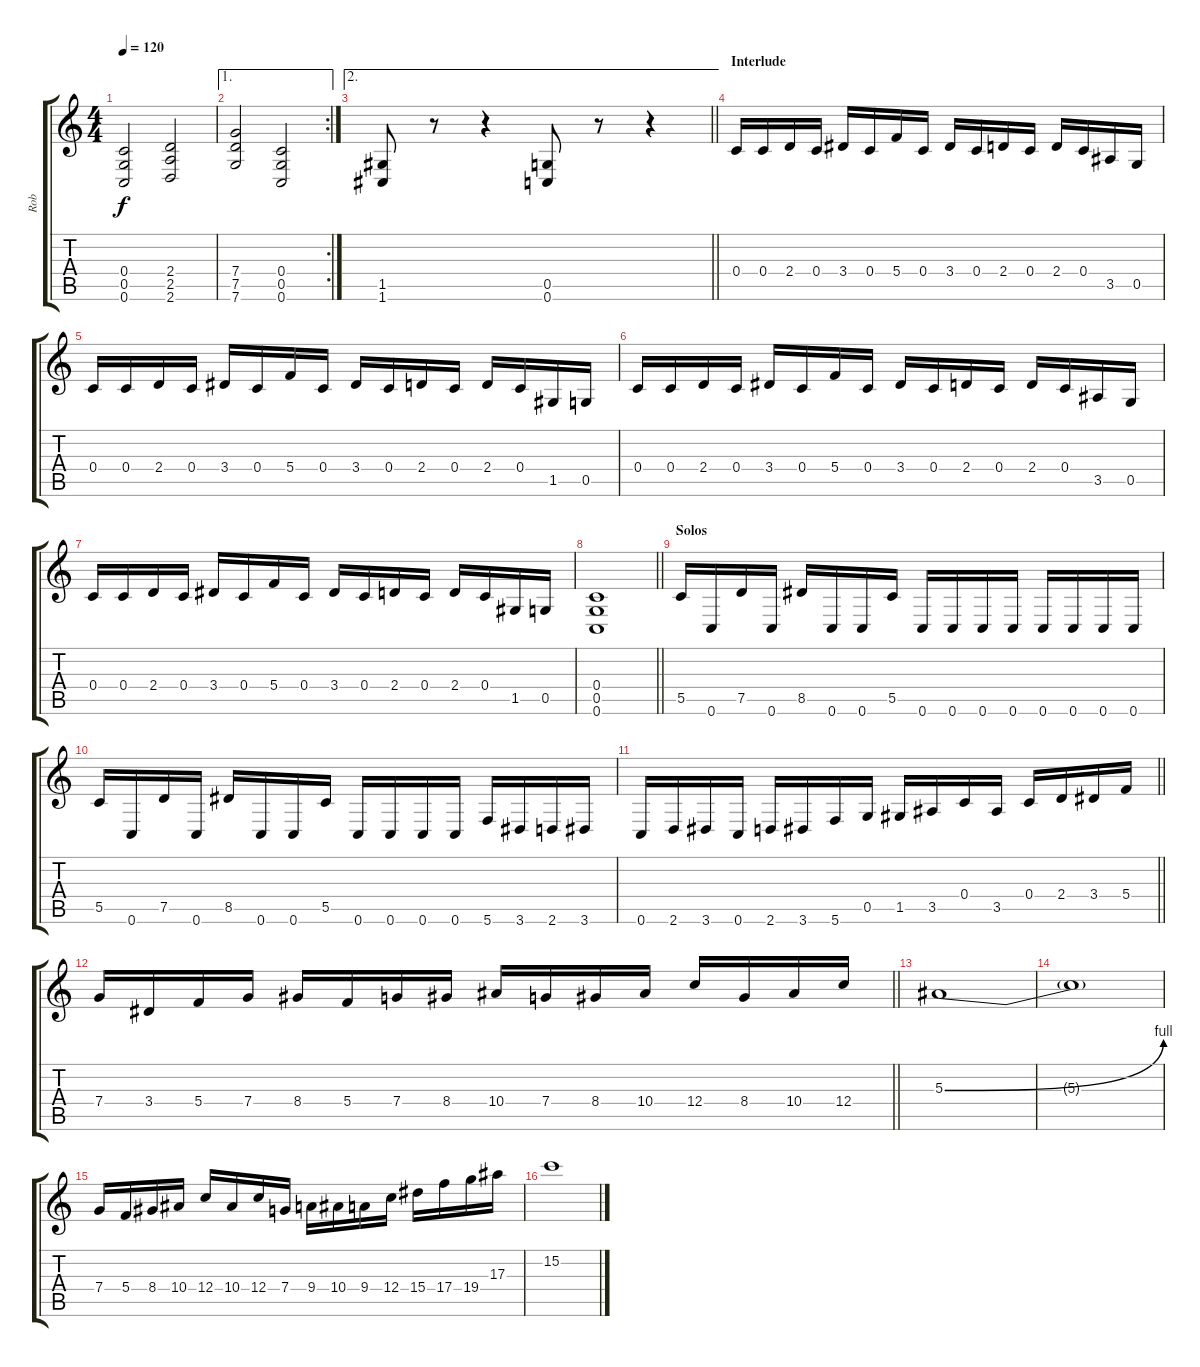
\track ("Rob" "Rob") {instrument distortionguitar}
\staff {score tabs}
\tuning (D4 A3 F3 C3 G2 C2) {hide}
\ts (4 4)
\tempo 120
\clef g2
\ks c
(0.4 0.5 0.6).2{dy f} (2.4 2.5 2.6).2 |
\ae 1
\rc 2
(7.4 7.5 7.6).2 (0.4 0.5 0.6).2 |
\ae 2
\barLineRight lightlight
(1.5 1.6).8 r.8 r.4 (0.5 0.6).8 r.8 r.4 |
\section ("" "Interlude")
0.4.16{balance 0} 0.4.16 2.4.16 0.4.16 3.4.16 0.4.16 5.4.16 0.4.16 3.4.16 0.4.16 2.4.16 0.4.16 2.4.16 0.4.16 3.5.16 0.5.16 |
0.4.16 0.4.16 2.4.16 0.4.16 3.4.16 0.4.16 5.4.16 0.4.16 3.4.16 0.4.16 2.4.16 0.4.16 2.4.16 0.4.16 1.5.16 0.5.16 |
0.4.16 0.4.16 2.4.16 0.4.16 3.4.16 0.4.16 5.4.16 0.4.16 3.4.16 0.4.16 2.4.16 0.4.16 2.4.16 0.4.16 3.5.16 0.5.16 |
0.4.16 0.4.16 2.4.16 0.4.16 3.4.16 0.4.16 5.4.16 0.4.16 3.4.16 0.4.16 2.4.16 0.4.16 2.4.16 0.4.16 1.5.16 0.5.16 |
\barLineRight lightlight
(0.4 0.5 0.6).1 |
\section ("" "Solos")
5.5.16 0.6.16 7.5.16 0.6.16 8.5.16 0.6.16 0.6.16 5.5.16 0.6.16 0.6.16 0.6.16 0.6.16 0.6.16 0.6.16 0.6.16 0.6.16 |
5.5.16 0.6.16 7.5.16 0.6.16 8.5.16 0.6.16 0.6.16 5.5.16 0.6.16 0.6.16 0.6.16 0.6.16 5.6.16 3.6.16 2.6.16 3.6.16 |
\barLineRight lightlight
0.6.16 2.6.16 3.6.16 0.6.16 2.6.16 3.6.16 5.6.16 0.5.16 1.5.16 3.5.16 0.4.16 3.5.16 0.4.16 2.4.16 3.4.16 5.4.16 |
\section ("" "")
\barLineRight lightlight
7.4.16 3.4.16 5.4.16 7.4.16 8.4.16 5.4.16 7.4.16 8.4.16 10.4.16 7.4.16 8.4.16 10.4.16 12.4.16 8.4.16 10.4.16 12.4.16 |
\section ("" "")
5.3{be (bend 0 0 60 4)}.1 |
5.3{t}.1 |
7.4.16 5.4.16 8.4.16 10.4.16 12.4.16 10.4.16 12.4.16 7.4.16 9.4.16 10.4.16 9.4.16 12.4.16 15.4.16 17.4.16 19.4.16 17.3.16 |
15.2.1
